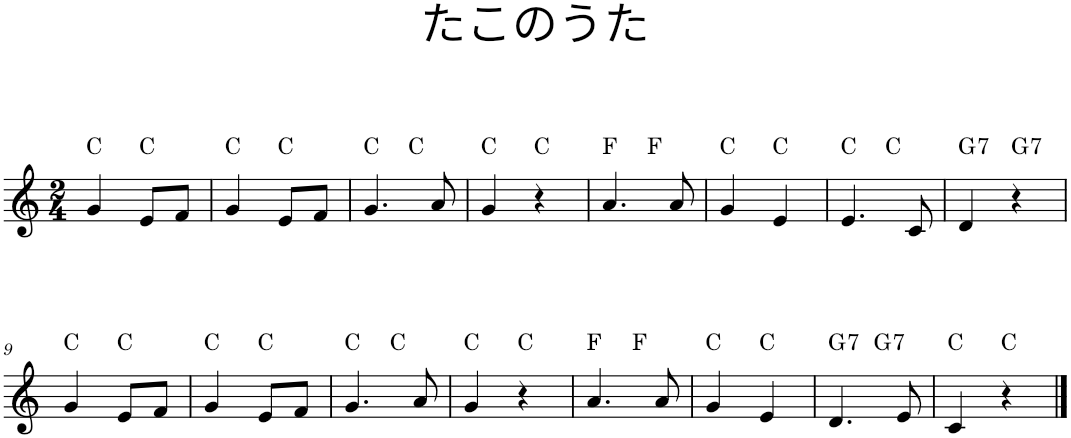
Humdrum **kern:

**kern	**harte
*part1	*part1
*staff1	*
*I"Piano	*
*I'Pno.	*
*clefG2	*
*k[]	*
*M2/4	*
=1	=1
4g/	C:maj
8e/L	C:maj
8f/J	.
=2	=2
4g/	C:maj
8e/L	C:maj
8f/J	.
=3	=3
*^	*
4.g/	4ryy	C:maj
.	4ryy	C:maj
8a/	.	.
*v	*v	*
=4	=4
4g/	C:maj
4r	C:maj
=5	=5
*^	*
4.a/	4ryy	F:maj
.	4ryy	F:maj
8a/	.	.
*v	*v	*
=6	=6
4g/	C:maj
4e/	C:maj
=7	=7
*^	*
4.e/	4ryy	C:maj
.	4ryy	C:maj
8c/	.	.
=8	=8	=8
!	!	!LO:H:kt=7
*v	*v	*
4d/	G:7
!	!LO:H:kt=7
4r	G:7
!!LO:LB:g=z
=9	=9
4g/	C:maj
8e/L	C:maj
8f/J	.
=10	=10
4g/	C:maj
8e/L	C:maj
8f/J	.
=11	=11
*^	*
4.g/	4ryy	C:maj
.	4ryy	C:maj
8a/	.	.
*v	*v	*
=12	=12
4g/	C:maj
4r	C:maj
=13	=13
*^	*
4.a/	4ryy	F:maj
.	4ryy	F:maj
8a/	.	.
*v	*v	*
=14	=14
4g/	C:maj
4e/	C:maj
=15	=15
!	!LO:H:kt=7
*^	*
4.d/	4ryy	G:7
!	!	!LO:H:kt=7
.	4ryy	G:7
8e/	.	.
*v	*v	*
=16	=16
4c/	C:maj
4r	C:maj
==	==
*-	*-
